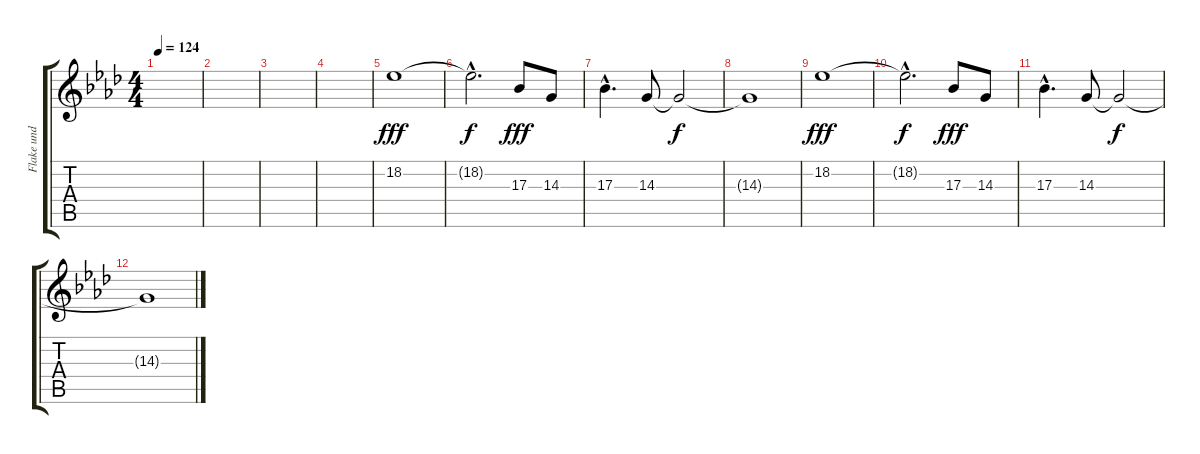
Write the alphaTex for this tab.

\track ("Flake und till" "Flake und ") {instrument pad1newage}
\staff {score tabs}
\tuning (D4 A3 F3 C3 G2 C2) {hide}
\ts (4 4)
\tempo 124
\clef g2
\ks ab
|
|
|
|
18.2.1{dy fff instrument rockorgan} |
18.2{hac t}.2{d dy f} 17.3.8{dy fff} 14.3.8 |
17.3{hac}.4{d} 14.3.8 14.3{t}.2{dy f} |
14.3{t}.1 |
18.2.1{dy fff} |
18.2{hac t}.2{d dy f} 17.3.8{dy fff} 14.3.8 |
17.3{hac}.4{d} 14.3.8 14.3{t}.2{dy f} |
14.3{t}.1
